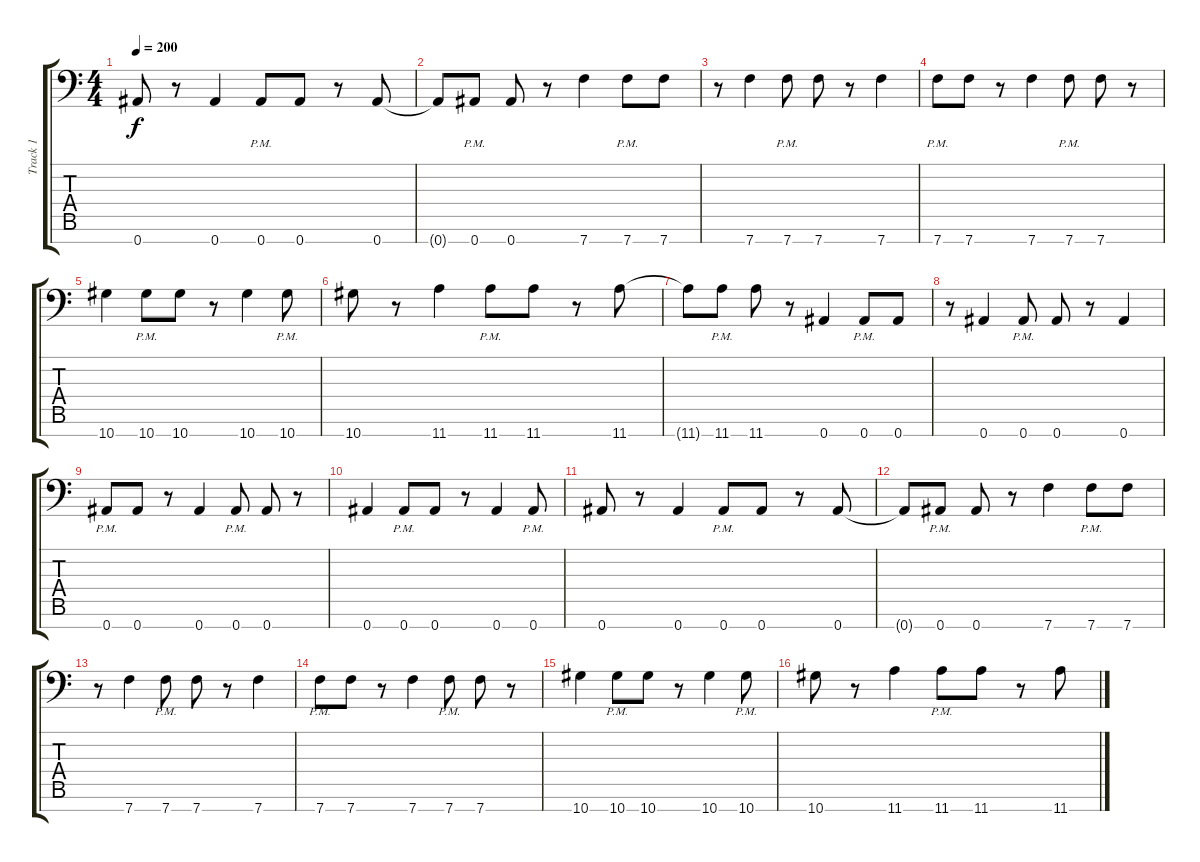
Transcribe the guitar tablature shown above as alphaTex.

\track ("Track 1" "Track 1") {instrument overdrivenguitar}
\staff {score tabs}
\tuning (F4 C4 Ab3 Eb3 Bb2 F2 Bb1) {hide}
\ts (4 4)
\tempo 200
\clef f4
\ks c
0.7.8{dy f} r.8 0.7.4 0.7{pm}.8 0.7.8 r.8 0.7.8 |
0.7{t}.8 0.7{pm}.8 0.7.8 r.8 7.7.4 7.7{pm}.8 7.7.8 |
r.8 7.7.4 7.7{pm}.8 7.7.8 r.8 7.7.4 |
7.7{pm}.8 7.7.8 r.8 7.7.4 7.7{pm}.8 7.7.8 r.8 |
10.7.4 10.7{pm}.8 10.7.8 r.8 10.7.4 10.7{pm}.8 |
10.7.8 r.8 11.7.4 11.7{pm}.8 11.7.8 r.8 11.7.8 |
11.7{t}.8 11.7{pm}.8 11.7.8 r.8 0.7.4 0.7{pm}.8 0.7.8 |
r.8 0.7.4 0.7{pm}.8 0.7.8 r.8 0.7.4 |
0.7{pm}.8 0.7.8 r.8 0.7.4 0.7{pm}.8 0.7.8 r.8 |
0.7.4{volume 7} 0.7{pm}.8 0.7.8 r.8 0.7.4 0.7{pm}.8 |
0.7.8 r.8 0.7.4 0.7{pm}.8 0.7.8 r.8 0.7.8 |
0.7{t}.8 0.7{pm}.8 0.7.8 r.8 7.7.4 7.7{pm}.8 7.7.8 |
r.8 7.7.4 7.7{pm}.8 7.7.8 r.8 7.7.4 |
7.7{pm}.8 7.7.8 r.8 7.7.4{volume 3} 7.7{pm}.8 7.7.8 r.8 |
10.7.4 10.7{pm}.8 10.7.8 r.8 10.7.4 10.7{pm}.8 |
10.7.8 r.8 11.7.4 11.7{pm}.8 11.7.8 r.8 11.7.8
